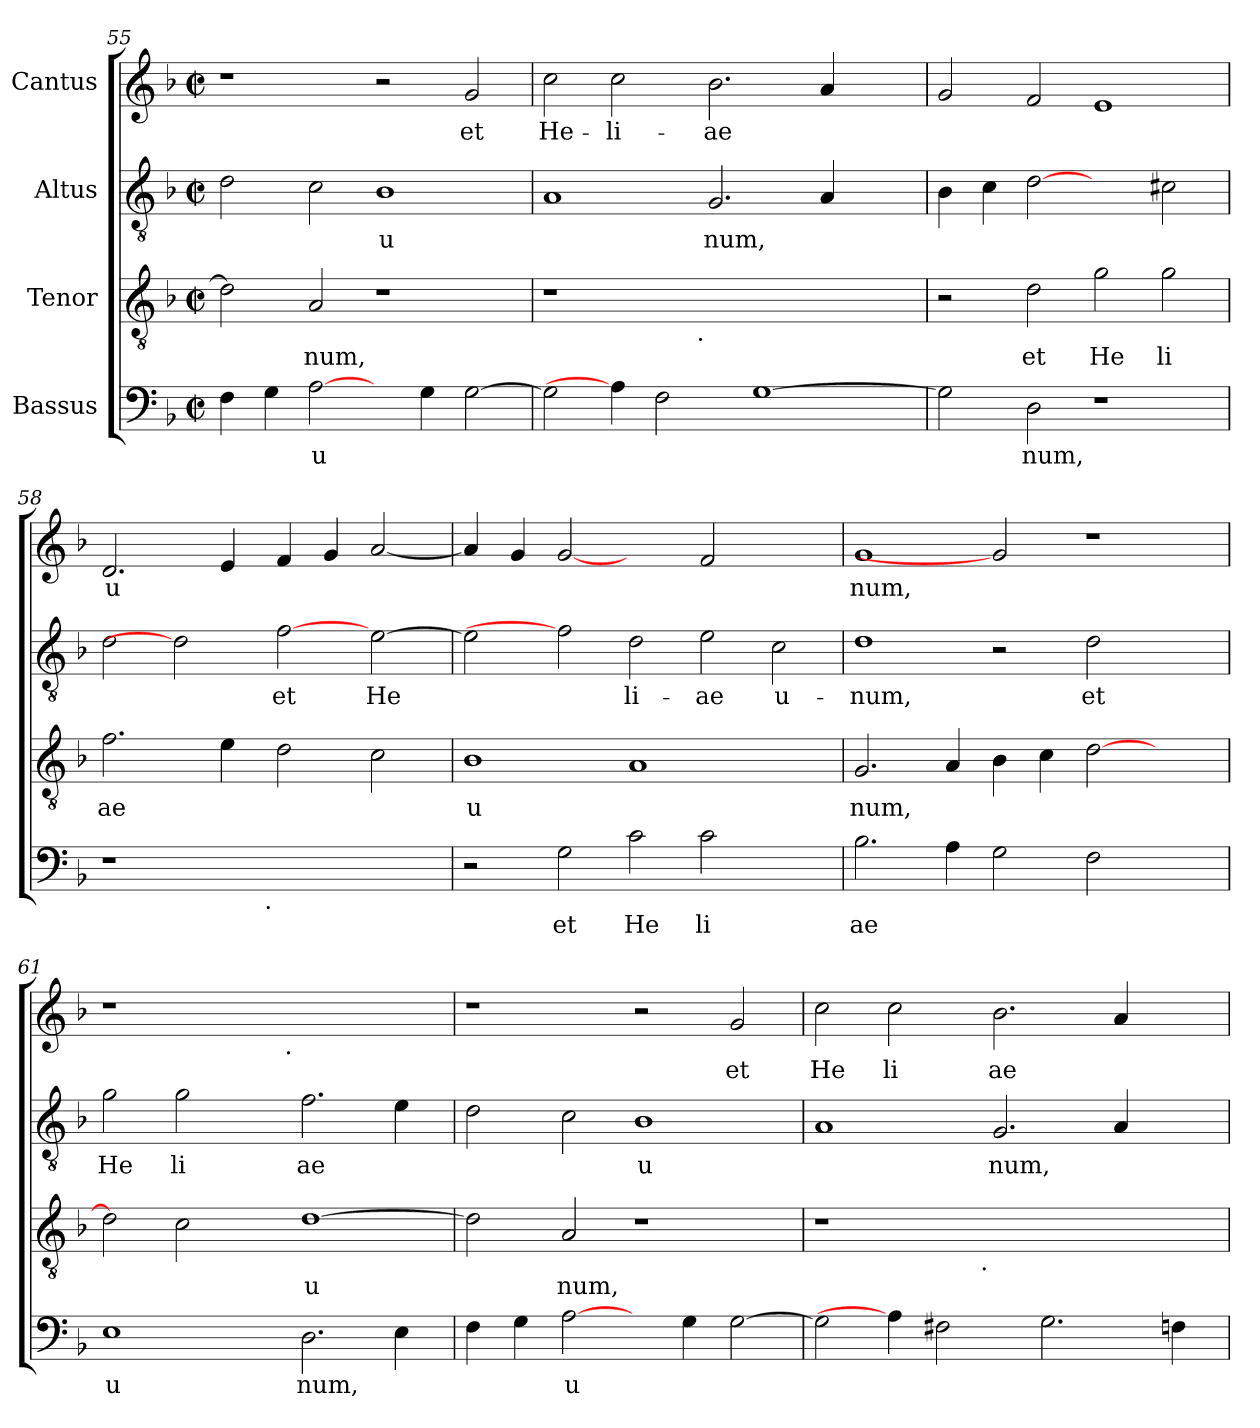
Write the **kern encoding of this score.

**kern	**text	**kern	**text	**kern	**text	**kern	**text
*part4	*part4	*part3	*part3	*part2	*part2	*part1	*part1
*staff4	*staff4	*staff3	*staff3	*staff2	*staff2	*staff1	*staff1
*I"Bassus	*	*I"Tenor	*	*I"Altus	*	*I"Cantus	*
!!LO:PB:g=z
*clefF4	*	*clefGv2	*	*clefGv2	*	*clefG2	*
*k[b-]	*	*k[b-]	*	*k[b-]	*	*k[b-]	*
*F:	*	*F:	*	*F:	*	*F:	*
*M2/2	*	*M2/2	*	*M2/2	*	*M2/2	*
*met(c|)	*	*met(c|)	*	*met(c|)	*	*met(c|)	*
=55	=55	=55	=55	=55	=55	=55	=55
!	!LO:LY:b:cj	!	!LO:LY:b	!	!LO:LY:b:cj	!	!
4F\	.	2d\]	--	2d\	.	1r	.
!	!LO:LY:b:cj	!	!	!	!	!	!
4G\	.	.	.	.	.	.	.
!	!LO:LY:b:cj	!	!LO:LY:b	!	!LO:LY:b:cj	!	!
[2A\	u	2A/	-num,	2c\	.	.	.
!	!	!	!	!	!LO:LY:b:cj	!	!
4ryy	.	1r	.	1B-	u-	2r	.
!	!LO:LY:b:cj	!	!	!	!	!	!
4G\	.	.	.	.	.	.	.
!	!LO:LY:b:cj	!	!	!	!	!	!LO:LY:b
[>2G\	.	.	.	.	.	2g/	et
=56	=56	=56	=56	=56	=56	=56	=56
!	!LO:LY:b:cj	!	!	!	!LO:LY:b:cj	!	!LO:LY:b
*	*	*^	*	*	*	*	*
2G\]	.	1r	2ryy	.	1A	--	2cc\	He-
!	!	!	!	!	!	!	!	!LO:LY:b
4A\]	.	.	4...ryy	.	.	.	2cc\	-li-
!	!LO:LY:b:cj	!	!	!	!	!	!	!
2F\	.	.	.	.	.	.	.	.
!	!	!	!LO:TX:b:t=.	!	!	!	!	!
.	.	.	1ryy	.	.	.	.	.
!	!	!	!	!	!	!LO:LY:b:cj	!	!LO:LY:b
.	.	1ryy	.	.	2.G/	-num,	2.b-\	-ae
!	!LO:LY:b:cj	!	!	!	!	!	!	!
[>1G	.	.	.	.	.	.	.	.
!	!	!	!	!	!	!LO:LY:b:cj	!	!LO:LY:b
.	.	.	.	.	4A/	.	4a/	.
.	.	.	4ryy	.	.	.	.	.
.	.	4ryy	.	.	4ryy	.	4ryy	.
.	.	.	32ryy	.	.	.	.	.
=57	=57	=57	=57	=57	=57	=57	=57	=57
!	!LO:LY:b:cj	!	!	!	!	!LO:LY:b:cj	!	!LO:LY:b
*	*	*v	*v	*	*	*	*	*
2G\]	.	2r	.	4B-\	.	2g/	.
!	!	!	!	!	!LO:LY:b:cj	!	!
.	.	.	.	4c\	.	.	.
!	!LO:LY:b:cj	!	!LO:LY:b	!	!LO:LY:b:cj	!	!LO:LY:b
2D\	num,	2d\	et	[2d	.	2f/	.
!	!	!	!LO:LY:b	!	!	!	!LO:LY:b
1r	.	2g\	He	2ryy	.	1e	.
!	!	!	!LO:LY:b	!	!LO:LY:b:cj	!	!
.	.	2g\	li	2c#\	.	.	.
=58	=58	=58	=58	=58	=58	=58	=58
!	!	!	!LO:LY:b	!	!LO:LY:b:cj	!	!LO:LY:b
*^	*	*	*	*	*	*	*
1r	2ryy	.	2.f\	ae	2d\	.	2.d/	u-
.	4...ryy	.	.	.	2d]	.	.	.
!	!	!	!	!LO:LY:b	!	!	!	!LO:LY:b
.	.	.	4e\	.	.	.	4e/	--
!	!LO:TX:b:t=.	!	!	!	!	!	!	!
.	1ryy	.	.	.	.	.	.	.
!	!	!	!	!LO:LY:b	!	!LO:LY:b:cj	!	!LO:LY:b
1ryy	.	.	2d\	.	[2f	et	4f/	--
!	!	!	!	!	!	!	!	!LO:LY:b
.	.	.	.	.	.	.	4g/	--
!	!	!	!	!LO:LY:b	!	!LO:LY:b:cj	!	!LO:LY:b
.	.	.	2c\	.	[>2e\	He-	[<2a/	--
.	32ryy	.	.	.	.	.	.	.
=59	=59	=59	=59	=59	=59	=59	=59	=59
!	!	!	!	!LO:LY:b	!	!LO:LY:b:cj	!	!LO:LY:b
*v	*v	*	*	*	*	*	*	*
2r	.	1B-	u	2e\]	--	4a/]	--
!	!	!	!	!	!	!	!LO:LY:b
.	.	.	.	.	.	4g/	--
!	!LO:LY:b:cj	!	!	!	!	!	!LO:LY:b
2G\	et	.	.	2f]	.	[2g	--
!	!LO:LY:b:cj	!	!LO:LY:b	!	!LO:LY:b:cj	!	!
2c\	He	1A	.	2d\	-li-	2ryy	.
!	!LO:LY:b:cj	!	!	!	!LO:LY:b:cj	!	!LO:LY:b
2c\	li	.	.	2e\	-ae	2f/	--
!	!	!	!	!	!LO:LY:b:cj	!	!
2ryy	.	2ryy	.	2c\	u-	2ryy	.
=60	=60	=60	=60	=60	=60	=60	=60
!	!LO:LY:b:cj	!	!LO:LY:b	!	!LO:LY:b:cj	!	!LO:LY:b
2.B-\	ae	2.G/	num,	1d	-num,	1g	-num,
!	!LO:LY:b:cj	!	!LO:LY:b	!	!	!	!
4A\	.	4A/	.	.	.	.	.
!	!LO:LY:b:cj	!	!LO:LY:b	!	!	!	!
2G\	.	4B-\	.	2r	.	2g]	.
!	!	!	!LO:LY:b	!	!	!	!
.	.	4c\	.	.	.	.	.
!	!LO:LY:b:cj	!	!LO:LY:b	!	!LO:LY:b:cj	!	!
2F\	.	[<2d\	.	2d\	et	1r	.
2ryy	.	2ryy	.	2ryy	.	.	.
!!LO:LB:g=z
=61	=61	=61	=61	=61	=61	=61	=61
!	!LO:LY:b:cj	!	!LO:LY:b	!	!LO:LY:b:cj	!	!
*	*	*	*	*	*	*^	*
1E	u	2d\]	.	2g\	He	1r	2ryy	.
!	!	!	!LO:LY:b	!	!LO:LY:b:cj	!	!	!
.	.	2c\	.	2g\	li	.	4ryy	.
.	.	.	.	.	.	.	8ryy	.
.	.	.	.	.	.	.	16ryy	.
.	.	.	.	.	.	.	64ryy	.
!	!	!	!	!	!	!	!LO:TX:b:t=.	!
.	.	.	.	.	.	.	1ryy	.
!	!LO:LY:b:cj	!	!LO:LY:b	!	!LO:LY:b:cj	!	!	!
2.D\	num,	[>1d	u	2.f\	ae	1ryy	.	.
!	!LO:LY:b:cj	!	!	!	!LO:LY:b:cj	!	!	!
4E\	.	.	.	4e\	.	.	.	.
.	.	.	.	.	.	.	32.ryy	.
=62	=62	=62	=62	=62	=62	=62	=62	=62
!	!LO:LY:b:cj	!	!LO:LY:b	!	!LO:LY:b:cj	!	!	!
*	*	*	*	*	*	*v	*v	*
4F\	.	2d\]	.	2d\	.	1r	.
!	!LO:LY:b:cj	!	!	!	!	!	!
4G\	.	.	.	.	.	.	.
!	!LO:LY:b:cj	!	!LO:LY:b	!	!LO:LY:b:cj	!	!
[2A\	u	2A/	num,	2c\	.	.	.
!	!	!	!	!	!LO:LY:b:cj	!	!
4ryy	.	1r	.	1B-	u	2r	.
!	!LO:LY:b:cj	!	!	!	!	!	!
4G\	.	.	.	.	.	.	.
!	!LO:LY:b:cj	!	!	!	!	!	!LO:LY:b
[>2G\	.	.	.	.	.	2g/	et
=63	=63	=63	=63	=63	=63	=63	=63
!	!LO:LY:b:cj	!	!	!	!LO:LY:b:cj	!	!LO:LY:b
*	*	*^	*	*	*	*	*
2G\]	.	1r	2ryy	.	1A	.	2cc\	He
!	!	!	!	!	!	!	!	!LO:LY:b
4A\]	.	.	4...ryy	.	.	.	2cc\	li
!	!LO:LY:b:cj	!	!	!	!	!	!	!
2F#\	.	.	.	.	.	.	.	.
!	!	!	!LO:TX:b:t=.	!	!	!	!	!
.	.	.	1ryy	.	.	.	.	.
!	!	!	!	!	!	!LO:LY:b:cj	!	!LO:LY:b
.	.	1ryy	.	.	2.G/	num,	2.b-\	ae
!	!LO:LY:b:cj	!	!	!	!	!	!	!
2.G\	.	.	.	.	.	.	.	.
!	!	!	!	!	!	!LO:LY:b:cj	!	!LO:LY:b
.	.	.	.	.	4A/	.	4a/	.
.	.	.	4ryy	.	.	.	.	.
!	!LO:LY:b:cj	!	!	!	!	!	!	!
4F\	.	4ryy	.	.	4ryy	.	4ryy	.
.	.	.	32ryy	.	.	.	.	.
*	*	*v	*v	*	*	*	*	*
=	=	=	=	=	=	=	=
*-	*-	*-	*-	*-	*-	*-	*-
